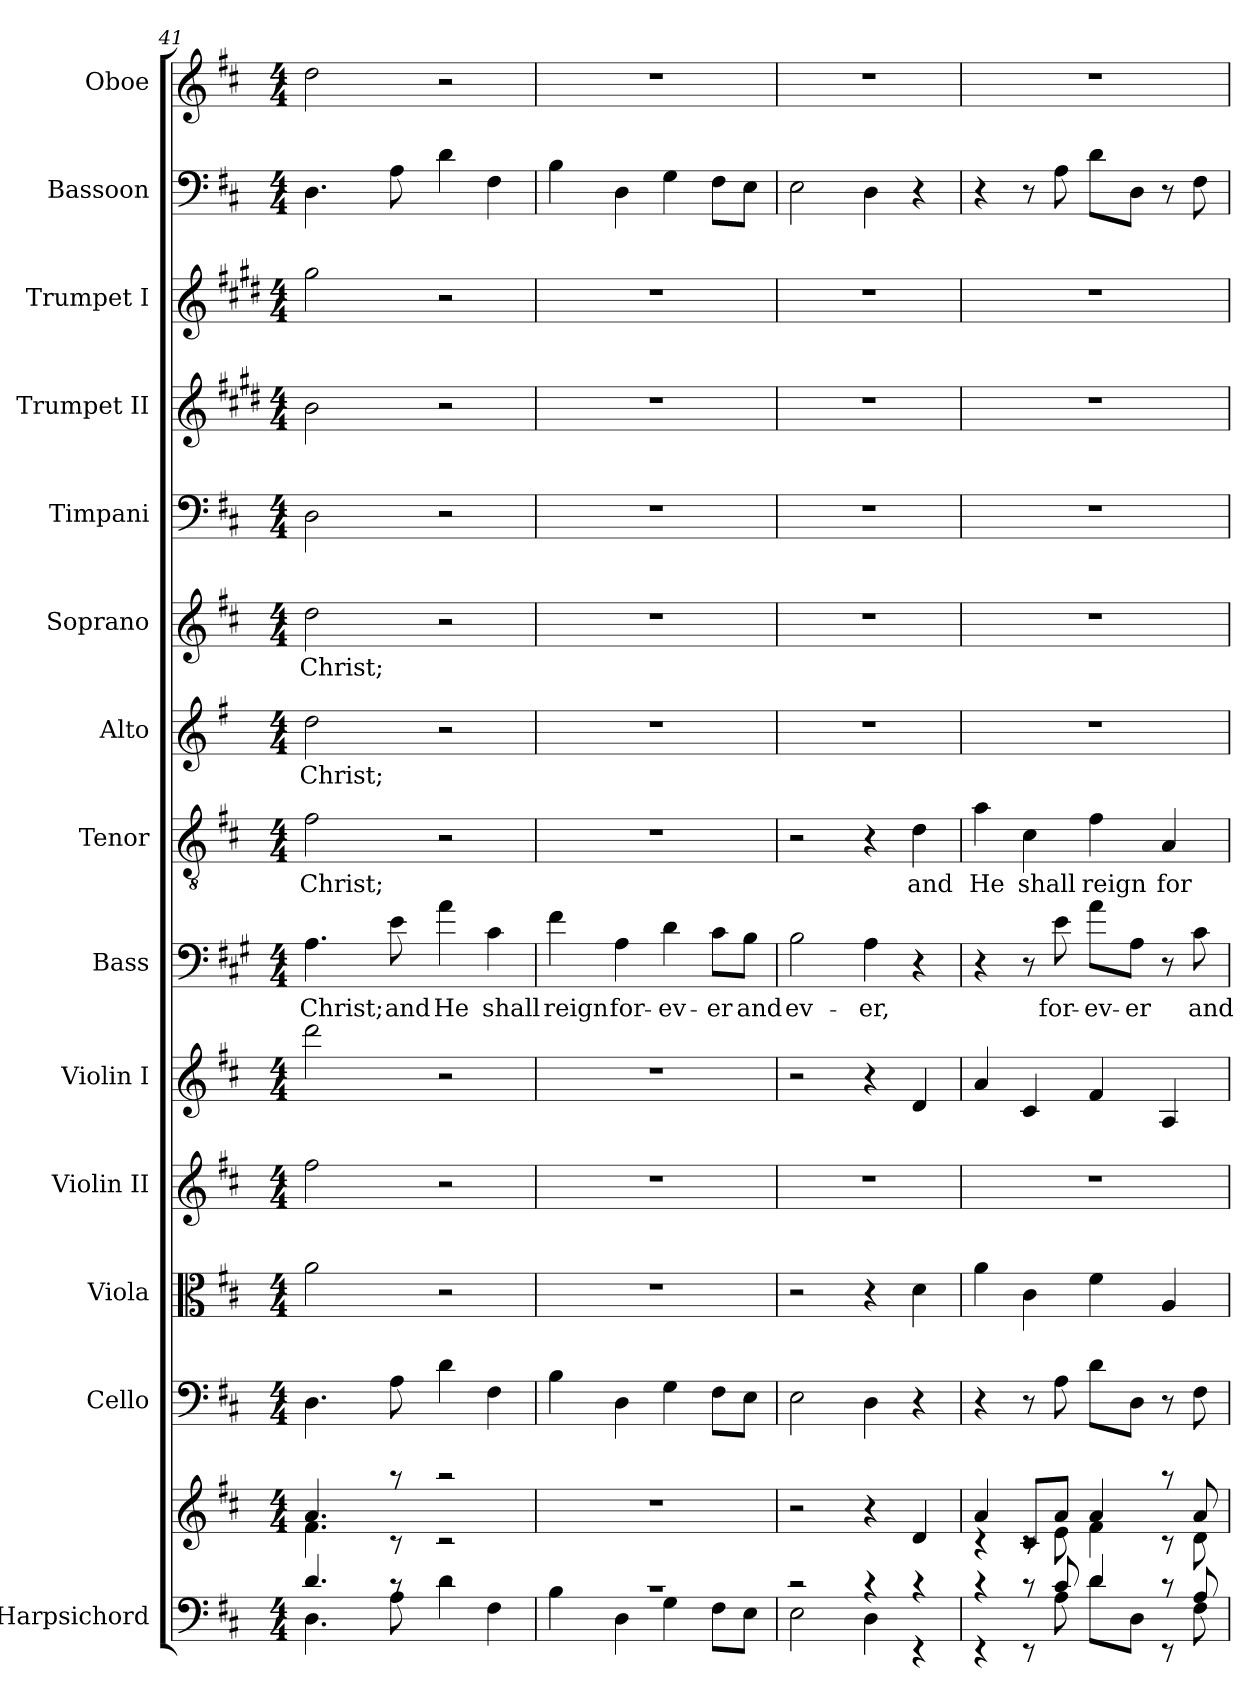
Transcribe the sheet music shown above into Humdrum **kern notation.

**kern	**kern	**kern	**kern	**kern	**kern	**kern	**text	**kern	**text	**kern	**text	**kern	**text	**kern	**kern	**kern	**kern	**kern
*part14	*part14	*part13	*part12	*part11	*part10	*part9	*part9	*part8	*part8	*part7	*part7	*part6	*part6	*part5	*part4	*part3	*part2	*part1
*staff15	*staff14	*staff13	*staff12	*staff11	*staff10	*staff9	*staff9	*staff8	*staff8	*staff7	*staff7	*staff6	*staff6	*staff5	*staff4	*staff3	*staff2	*staff1
*I"Harpsichord	*	*I"Cello	*I"Viola	*I"Violin II	*I"Violin I	*I"Bass	*	*I"Tenor	*	*I"Alto	*	*I"Soprano	*	*I"Timpani	*I"Trumpet II	*I"Trumpet I	*I"Bassoon	*I"Oboe
*I'Hpsd.	*	*I'Cello	*I'Viola	*I'Violin II	*I'Violin I	*I'Bass	*	*I'T.	*	*I'Alto	*	*I'Soprano	*	*I'Timpani	*I'Trumpet II	*I'Trumpet I	*I'Bassoon	*I'Oboe
*clefF4	*clefG2	*clefF4	*clefC3	*clefG2	*clefG2	*clefF4	*	*clefGv2	*	*clefG2	*	*clefG2	*	*clefF4	*clefG2	*clefG2	*clefF4	*clefG2
*	*	*	*	*	*	*ITrd4c7	*	*ITrd7c12	*	*ITrd3c5	*	*	*	*	*ITrd1c2	*ITrd1c2	*	*
*k[f#c#]	*k[f#c#]	*k[f#c#]	*k[f#c#]	*k[f#c#]	*k[f#c#]	*k[f#c#]	*	*k[f#c#]	*	*k[f#c#]	*	*k[f#c#]	*	*k[f#c#]	*k[f#c#]	*k[f#c#]	*k[f#c#]	*k[f#c#]
*D:	*D:	*D:	*D:	*D:	*D:	*D:	*	*D:	*	*D:	*	*D:	*	*D:	*D:	*D:	*D:	*D:
*M4/4	*M4/4	*M4/4	*M4/4	*M4/4	*M4/4	*M4/4	*	*M4/4	*	*M4/4	*	*M4/4	*	*M4/4	*M4/4	*M4/4	*M4/4	*M4/4
=41	=41	=41	=41	=41	=41	=41	=41	=41	=41	=41	=41	=41	=41	=41	=41	=41	=41	=41
*^	*^	*	*	*	*	*	*	*	*	*	*	*	*	*	*	*	*	*
!	!	!	!	!	!	!	!	!	!LO:LY:b	!	!LO:LY:b	!	!LO:LY:b	!	!LO:LY:b	!	!	!	!	!
4.d/	4.D\	4.a/	4.f#\	4.D\	2a\	2ff#\	2ddd\	4.D\	Christ;	2F#\	Christ;	2a\	Christ;	2dd\	Christ;	2D\	2a\	2ff#\	4.D\	2dd\
!	!	!	!	!	!	!	!	!	!LO:LY:b	!	!	!	!	!	!	!	!	!	!	!
8rc	8A\	8raa	8rc	8A\	.	.	.	8A\	and	.	.	.	.	.	.	.	.	.	8A\	.
!	!	!	!	!	!	!	!	!	!LO:LY:b	!	!	!	!	!	!	!	!	!	!	!
2rc	4d\	2raa	2rc	4d\	2r	2r	2r	4d\	He	2r	.	2r	.	2r	.	2r	2r	2r	4d\	2r
!	!	!	!	!	!	!	!	!	!LO:LY:b	!	!	!	!	!	!	!	!	!	!	!
.	4F#\	.	.	4F#\	.	.	.	4F#\	shall	.	.	.	.	.	.	.	.	.	4F#\	.
*	*	*v	*v	*	*	*	*	*	*	*	*	*	*	*	*	*	*	*	*	*
=42	=42	=42	=42	=42	=42	=42	=42	=42	=42	=42	=42	=42	=42	=42	=42	=42	=42	=42	=42
!	!	!	!	!	!	!	!	!LO:LY:b	!	!	!	!	!	!	!	!	!	!	!
1rc	4B\	1r	4B\	1r	1r	1r	4B\	reign	1r	.	1r	.	1r	.	1r	1r	1r	4B\	1r
!	!	!	!	!	!	!	!	!LO:LY:b	!	!	!	!	!	!	!	!	!	!	!
.	4D\	.	4D\	.	.	.	4D\	for-	.	.	.	.	.	.	.	.	.	4D\	.
!	!	!	!	!	!	!	!	!LO:LY:b	!	!	!	!	!	!	!	!	!	!	!
.	4G\	.	4G\	.	.	.	4G\	-ev-	.	.	.	.	.	.	.	.	.	4G\	.
!	!	!	!	!	!	!	!	!LO:LY:b	!	!	!	!	!	!	!	!	!	!	!
.	8F#\L	.	8F#\L	.	.	.	8F#\L	-er	.	.	.	.	.	.	.	.	.	8F#\L	.
!	!	!	!	!	!	!	!	!LO:LY:b	!	!	!	!	!	!	!	!	!	!	!
.	8E\J	.	8E\J	.	.	.	8E\J	and	.	.	.	.	.	.	.	.	.	8E\J	.
=43	=43	=43	=43	=43	=43	=43	=43	=43	=43	=43	=43	=43	=43	=43	=43	=43	=43	=43	=43
!	!	!	!	!	!	!	!	!LO:LY:b	!	!	!	!	!	!	!	!	!	!	!
2rc	2E\	2r	2E\	2r	1r	2r	2E\	ev-	2r	.	1r	.	1r	.	1r	1r	1r	2E\	1r
!	!	!	!	!	!	!	!	!LO:LY:b	!	!	!	!	!	!	!	!	!	!	!
4rc	4D\	4r	4D\	4r	.	4r	4D\	-er,	4r	.	.	.	.	.	.	.	.	4D\	.
!	!	!	!	!	!	!	!	!	!	!LO:LY:b	!	!	!	!	!	!	!	!	!
4rc	4rEE	4d/	4r	4d\	.	4d/	4r	.	4D\	and	.	.	.	.	.	.	.	4r	.
!!LO:PB:g=z
=44	=44	=44	=44	=44	=44	=44	=44	=44	=44	=44	=44	=44	=44	=44	=44	=44	=44	=44	=44
*	*	*^	*	*	*	*	*	*	*	*	*	*	*	*	*	*	*	*	*
!	!	!	!	!	!	!	!	!	!	!	!LO:LY:b	!	!	!	!	!	!	!	!	!
4rc	4rEE	4a/	4rc	4r	4a\	1r	4a/	4r	.	4A\	He	1r	.	1r	.	1r	1r	1r	4r	1r
!	!	!	!	!	!	!	!	!	!	!	!LO:LY:b	!	!	!	!	!	!	!	!	!
8rc	8rEE	8c#/L	8rc	8r	4c#\	.	4c#/	8r	.	4C#\	shall	.	.	.	.	.	.	.	8r	.
!	!	!	!	!	!	!	!	!	!LO:LY:b	!	!	!	!	!	!	!	!	!	!	!
8c#/	8A\	8a/J	8e\	8A\	.	.	.	8A\	for-	.	.	.	.	.	.	.	.	.	8A\	.
!	!	!	!	!	!	!	!	!	!LO:LY:b	!	!LO:LY:b	!	!	!	!	!	!	!	!	!
4d/	8d\L	4a/	4f#\	8d\L	4f#\	.	4f#/	8d\L	-ev-	4F#\	reign	.	.	.	.	.	.	.	8d\L	.
!	!	!	!	!	!	!	!	!	!LO:LY:b	!	!	!	!	!	!	!	!	!	!	!
.	8D\J	.	.	8D\J	.	.	.	8D\J	-er	.	.	.	.	.	.	.	.	.	8D\J	.
!	!	!	!	!	!	!	!	!	!	!	!LO:LY:b	!	!	!	!	!	!	!	!	!
8rc	8rEE	8raa	8rc	8r	4A/	.	4A/	8r	.	4AA/	for-	.	.	.	.	.	.	.	8r	.
!	!	!	!	!	!	!	!	!	!LO:LY:b	!	!	!	!	!	!	!	!	!	!	!
8A/	8F#\	8a/	8d\	8F#\	.	.	.	8F#\	and	.	.	.	.	.	.	.	.	.	8F#\	.
*v	*v	*	*	*	*	*	*	*	*	*	*	*	*	*	*	*	*	*	*	*
*	*v	*v	*	*	*	*	*	*	*	*	*	*	*	*	*	*	*	*	*
=	=	=	=	=	=	=	=	=	=	=	=	=	=	=	=	=	=	=
*-	*-	*-	*-	*-	*-	*-	*-	*-	*-	*-	*-	*-	*-	*-	*-	*-	*-	*-
